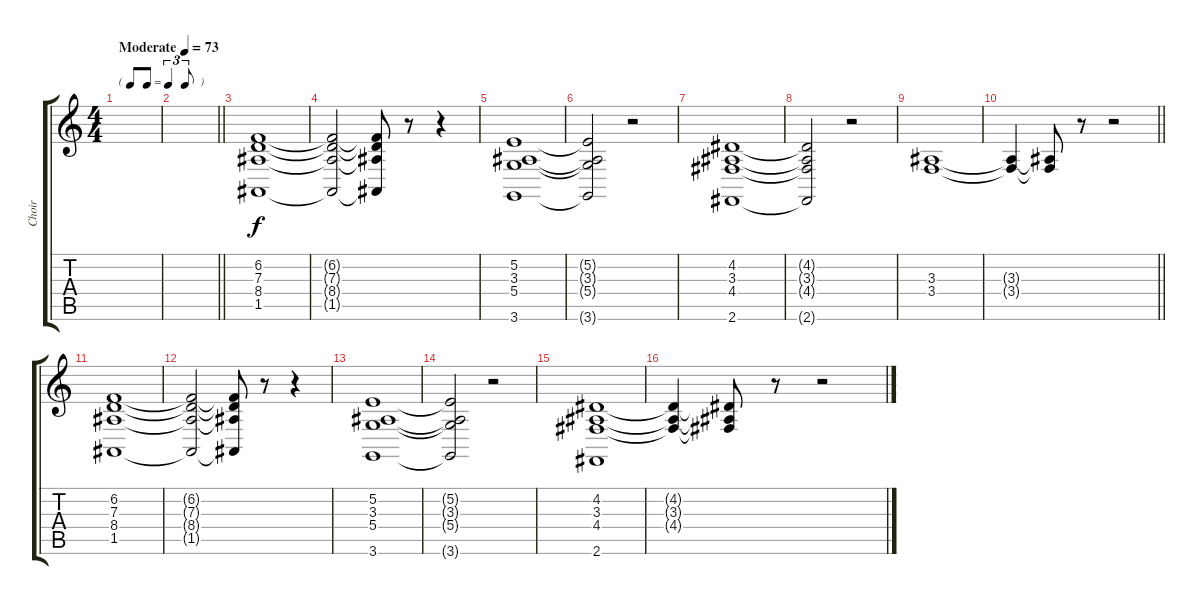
\track ("Choir" "Choir") {instrument choiraahs}
\staff {score tabs}
\tuning (E4 B3 G3 D3 A2 E2) {hide}
\ts (4 4)
\tf triplet8th
\tempo (73 "Moderate")
\clef g2
\ks c
|
\barLineRight lightlight
|
\section ("" "")
(6.2 7.3 8.4 1.5).1 |
(6.2{t} 7.3{t} 8.4{t} 1.5{t}).2 (6.2{t} 7.3{t} 8.4{t} 1.5{t}).8 r.8 r.4 |
(5.2 3.3 5.4 3.6).1 |
(5.2{t} 3.3{t} 5.4{t} 3.6{t}).2 r.2 |
(4.2 3.3 4.4 2.6).1 |
(4.2{t} 3.3{t} 4.4{t} 2.6{t}).2 r.2 |
(3.3 3.4).1 |
\barLineRight lightlight
(3.3{t} 3.4{t}).4 (3.3{t} 3.4{t}).8 r.8 r.2 |
\section ("" "")
(6.2 7.3 8.4 1.5).1 |
(6.2{t} 7.3{t} 8.4{t} 1.5{t}).2 (6.2{t} 7.3{t} 8.4{t} 1.5{t}).8 r.8 r.4 |
(5.2 3.3 5.4 3.6).1 |
(5.2{t} 3.3{t} 5.4{t} 3.6{t}).2 r.2 |
(4.2 3.3 4.4 2.6).1 |
(4.2{t} 3.3{t} 4.4{t}).4 (4.2{t} 3.3{t} 4.4{t}).8 r.8 r.2
